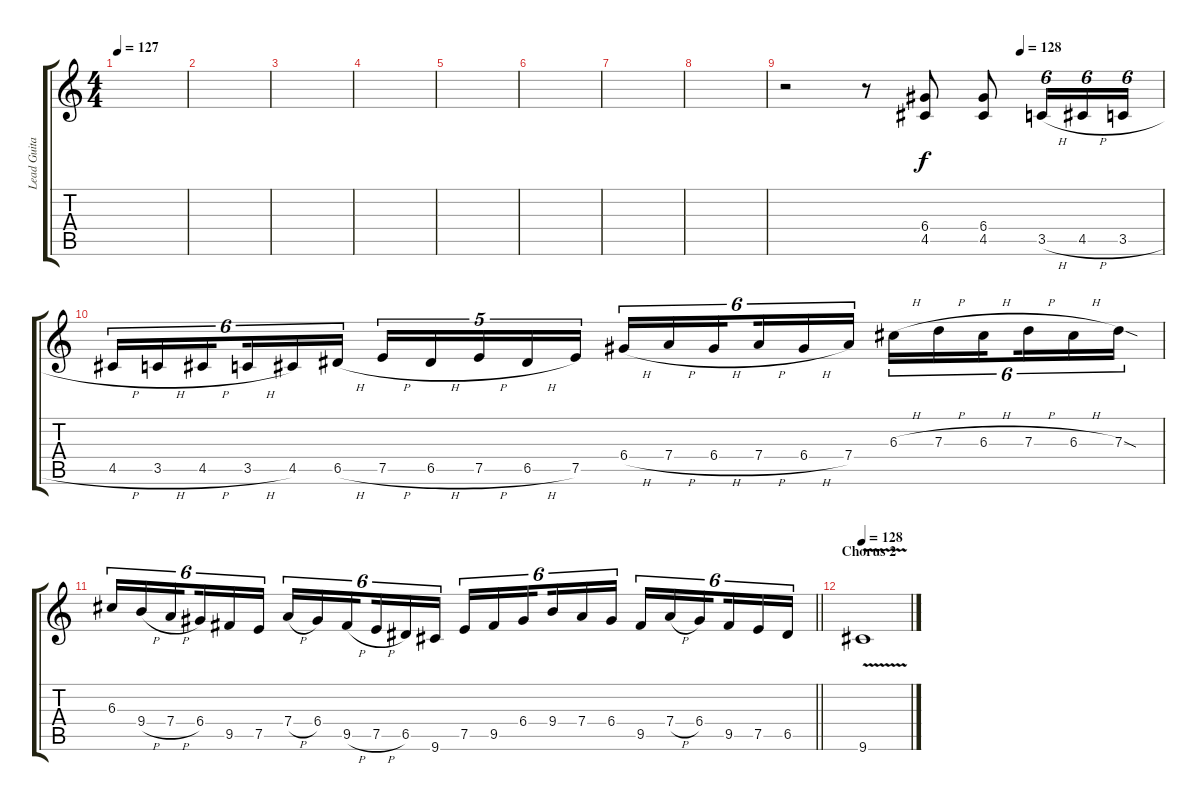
\track ("Lead Guitar1" "Lead Guita") {instrument overdrivenguitar}
\staff {score tabs}
\tuning (E4 B3 G3 D3 A2 E2) {hide}
\ts (4 4)
\tempo 127
\clef g2
\ks c
|
|
|
|
|
|
|
|
\tempo (128 0.625)
r.2 r.8 (6.4 4.5).8 (6.4 4.5).8 3.5{h}.16{tu (6 4)} 4.5{h}.16{tu (6 4)} 3.5{h}.16{tu (6 4)} |
4.5{h}.16{tu (6 4)} 3.5{h}.16{tu (6 4)} 4.5{h}.16{tu (6 4) beam splitsecondary} 3.5{h}.16{tu (6 4)} 4.5.16{tu (6 4)} 6.5{h}.16{tu (6 4)} 7.5{h}.16{tu (5 4)} 6.5{h}.16{tu (5 4)} 7.5{h}.16{tu (5 4)} 6.5{h}.16{tu (5 4)} 7.5.16{tu (5 4)} 6.4{h}.16{tu (6 4)} 7.4{h}.16{tu (6 4)} 6.4{h}.16{tu (6 4) beam splitsecondary} 7.4{h}.16{tu (6 4)} 6.4{h}.16{tu (6 4)} 7.4.16{tu (6 4)} 6.3{h}.16{tu (6 4)} 7.3{h}.16{tu (6 4)} 6.3{h}.16{tu (6 4) beam splitsecondary} 7.3{h}.16{tu (6 4)} 6.3{h}.16{tu (6 4)} 7.3{sod}.16{tu (6 4)} |
\barLineRight lightlight
6.3.16{tu (6 4)} 9.4{h}.16{tu (6 4)} 7.4{h}.16{tu (6 4) beam splitsecondary} 6.4.16{tu (6 4)} 9.5.16{tu (6 4)} 7.5.16{tu (6 4)} 7.4{h}.16{tu (6 4)} 6.4.16{tu (6 4)} 9.5{h}.16{tu (6 4) beam splitsecondary} 7.5{h}.16{tu (6 4)} 6.5.16{tu (6 4)} 9.6.16{tu (6 4)} 7.5.16{tu (6 4)} 9.5.16{tu (6 4)} 6.4.16{tu (6 4) beam splitsecondary} 9.4.16{tu (6 4)} 7.4.16{tu (6 4)} 6.4.16{tu (6 4)} 9.5.16{tu (6 4)} 7.4{h}.16{tu (6 4)} 6.4.16{tu (6 4) beam splitsecondary} 9.5.16{tu (6 4)} 7.5.16{tu (6 4)} 6.5.16{tu (6 4)} |
\section ("" "Chorus 2")
\tempo 128
9.6{v}.1
